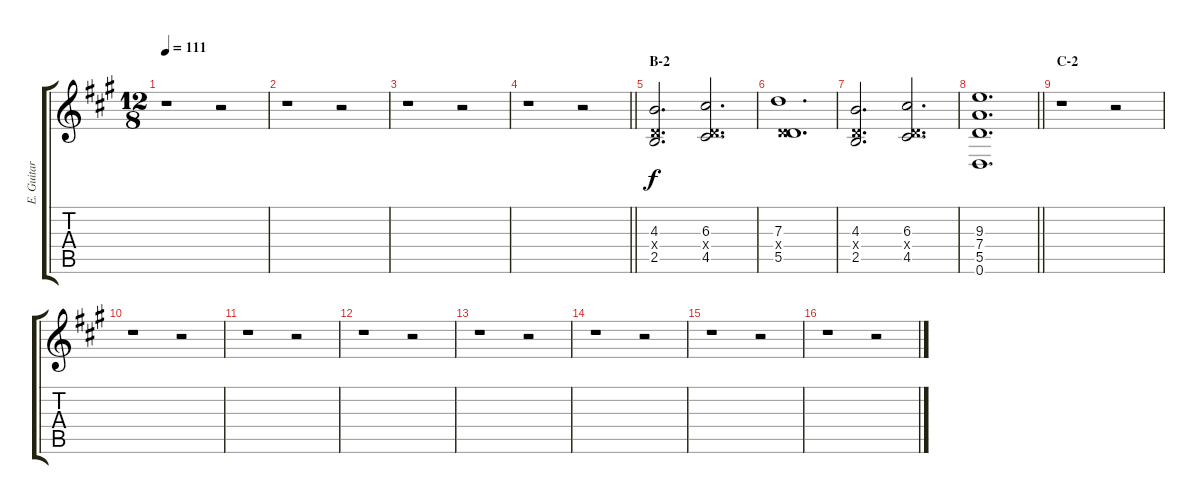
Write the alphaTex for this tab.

\track ("E. Guitar III" "E. Guitar ") {instrument overdrivenguitar}
\staff {score tabs}
\tuning (E4 B3 G3 D3 A2 D2) {hide}
\ts (12 8)
\tempo 111
\clef g2
\ks a
r.1{dy f} r.2 |
r.1 r.2 |
r.1 r.2 |
\barLineRight lightlight
r.1 r.2 |
\section ("" "B-2")
(4.3 0.4{x} 2.5).2{d} (6.3 0.4{x} 4.5).2{d} |
(7.3 0.4{x} 5.5).1{d} |
(4.3 0.4{x} 2.5).2{d} (6.3 0.4{x} 4.5).2{d} |
\barLineRight lightlight
(9.3 7.4 5.5 0.6).1{d} |
\section ("" "C-2")
r.1 r.2 |
r.1 r.2 |
r.1 r.2 |
r.1 r.2 |
r.1 r.2 |
r.1 r.2 |
r.1 r.2 |
r.1 r.2
